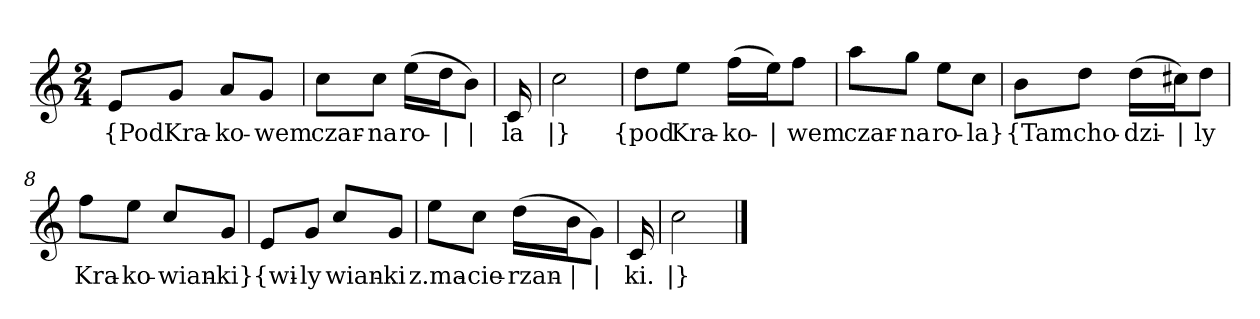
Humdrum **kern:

**kern	**text
*part1	*part1
*staff1	*staff1
*clefG2	*
*k[]	*
*C:	*
*M2/4	*
=	=
8e/L	{Pod
8g/J	Kra-
8a/L	-ko-
8g/J	-wem
=2	=2
8cc\L	czar-
8cc\J	-na
(16ee\LL	ro-
16dd\J	|
8b\J)	|
=3y	=3y
16c	-la
=4	=4
2cc	|}
=5y	=5y
8dd\L	{pod
8ee\J	Kra-
(16ff\LL	-ko-
16ee\J)	|
8ff\J	-wem
=6	=6
8aa\L	czar-
8gg\J	-na
8ee\L	ro-
8cc\J	-la}
=7y	=7y
8b\L	{Tam
8dd\J	cho-
(16dd\LL	-dzi-
16cc#X\J)	|
8dd\J	-ly
=8	=8
8ff\L	Kra-
8ee\J	-ko-
8cc/L	-wian-
8g/J	-ki}
=9y	=9y
8e/L	{wi-
8g/J	-ly
8cc/L	wian-
8g/J	-ki
=10	=10
8ee\L	z.ma-
8cc\J	-cie-
(16dd\LL	-rzan-
16b\J	|
8g\J)	|
=11y	=11y
16c	-ki.
=12	=12
2cc	|}
==	==
*-	*-
